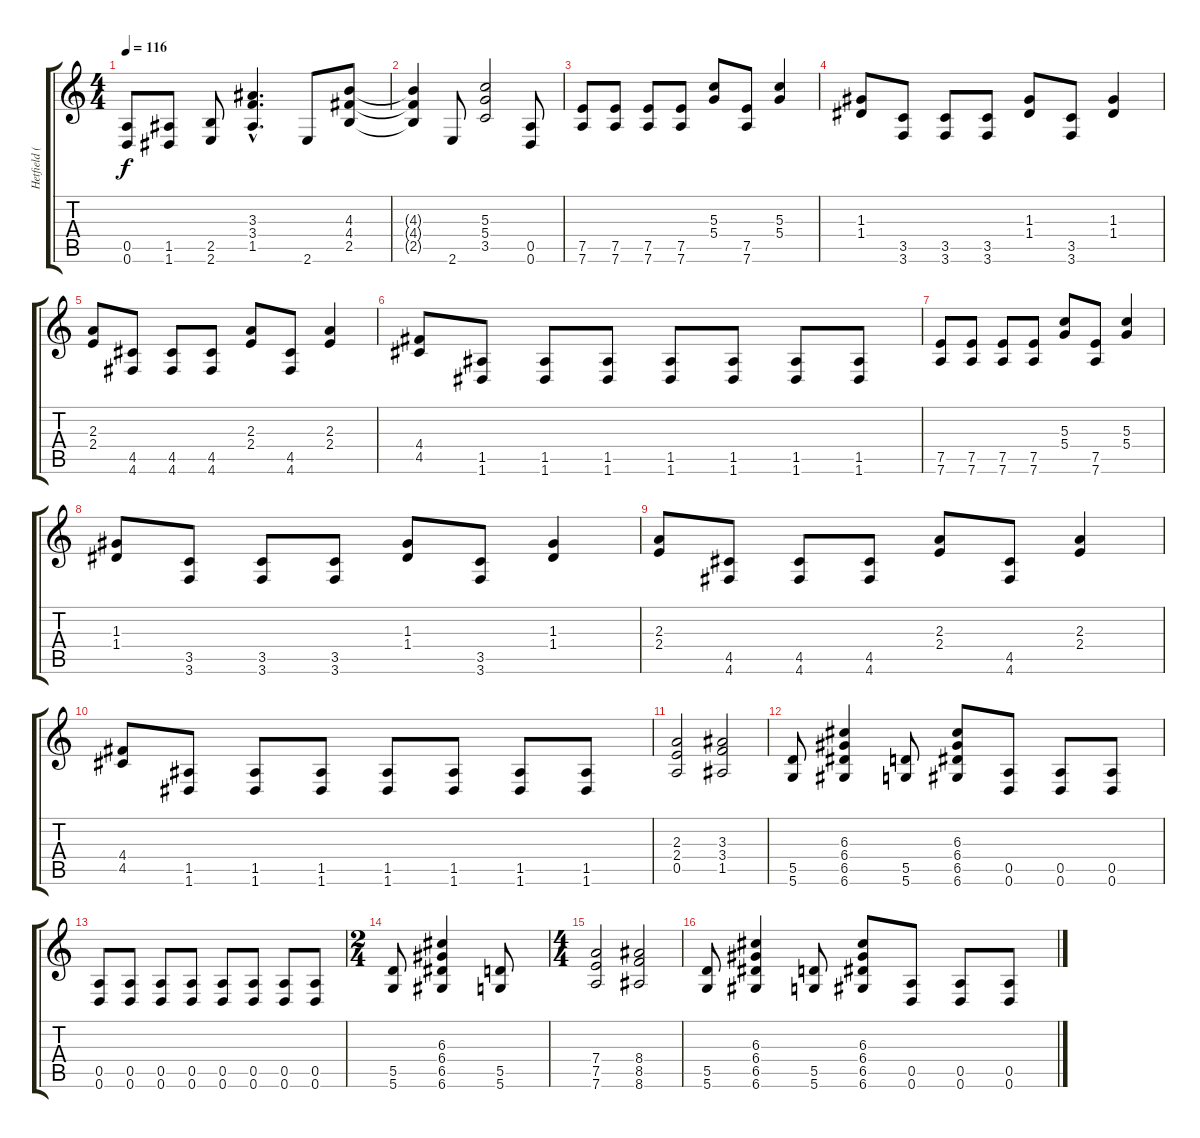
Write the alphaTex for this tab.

\track ("Hetfield (Rhythm)" "Hetfield (") {instrument acousticguitarsteel}
\staff {score tabs}
\tuning (E4 B3 G3 D3 A2 D2) {hide}
\ts (4 4)
\tempo 116
\clef g2
\ks c
(0.5 0.6).8{dy f} (1.5 1.6).8 (2.5 2.6).8 (3.3{hac} 3.4{hac} 1.5{hac}).4{d} 2.6.8 (4.3 4.4 2.5).8 |
(4.3{t} 4.4{t} 2.5{t}).4 2.6.8 (5.3 5.4 3.5).2 (0.5 0.6).8 |
(7.5 7.6).8 (7.5 7.6).8 (7.5 7.6).8 (7.5 7.6).8 (5.3 5.4).8 (7.5 7.6).8 (5.3 5.4).4 |
(1.3 1.4).8 (3.5 3.6).8 (3.5 3.6).8 (3.5 3.6).8 (1.3 1.4).8 (3.5 3.6).8 (1.3 1.4).4 |
(2.3 2.4).8 (4.5 4.6).8 (4.5 4.6).8 (4.5 4.6).8 (2.3 2.4).8 (4.5 4.6).8 (2.3 2.4).4 |
(4.4 4.5).8 (1.5 1.6).8 (1.5 1.6).8 (1.5 1.6).8 (1.5 1.6).8 (1.5 1.6).8 (1.5 1.6).8 (1.5 1.6).8 |
(7.5 7.6).8 (7.5 7.6).8 (7.5 7.6).8 (7.5 7.6).8 (5.3 5.4).8 (7.5 7.6).8 (5.3 5.4).4 |
(1.3 1.4).8 (3.5 3.6).8 (3.5 3.6).8 (3.5 3.6).8 (1.3 1.4).8 (3.5 3.6).8 (1.3 1.4).4 |
(2.3 2.4).8 (4.5 4.6).8 (4.5 4.6).8 (4.5 4.6).8 (2.3 2.4).8 (4.5 4.6).8 (2.3 2.4).4 |
(4.4 4.5).8 (1.5 1.6).8 (1.5 1.6).8 (1.5 1.6).8 (1.5 1.6).8 (1.5 1.6).8 (1.5 1.6).8 (1.5 1.6).8 |
(2.3 2.4 0.5).2 (3.3 3.4 1.5).2 |
(5.5 5.6).8 (6.3 6.4 6.5 6.6).4 (5.5 5.6).8 (6.3 6.4 6.5 6.6).8 (0.5 0.6).8 (0.5 0.6).8 (0.5 0.6).8 |
(0.5 0.6).8 (0.5 0.6).8 (0.5 0.6).8 (0.5 0.6).8 (0.5 0.6).8 (0.5 0.6).8 (0.5 0.6).8 (0.5 0.6).8 |
\ts (2 4)
(5.5 5.6).8 (6.3 6.4 6.5 6.6).4 (5.5 5.6).8 |
\ts (4 4)
(7.4 7.5 7.6).2 (8.4 8.5 8.6).2 |
(5.5 5.6).8 (6.3 6.4 6.5 6.6).4 (5.5 5.6).8 (6.3 6.4 6.5 6.6).8 (0.5 0.6).8 (0.5 0.6).8 (0.5 0.6).8
